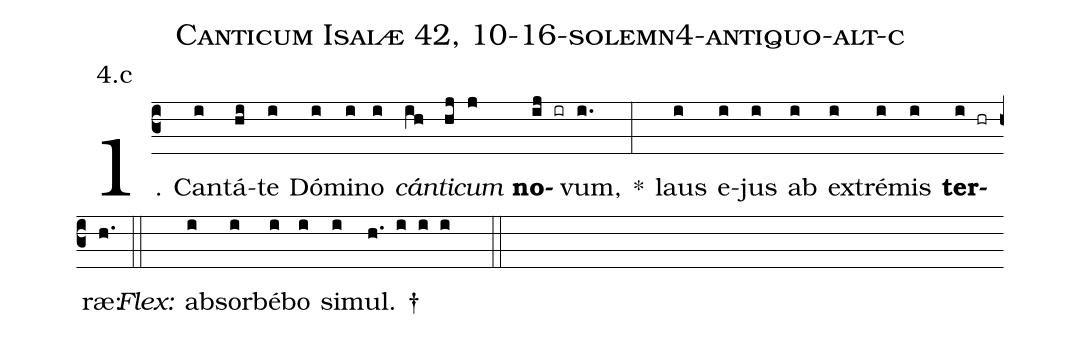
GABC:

name: Canticum Isaiæ 42, 10-16-solemn4-antiquo-alt-c;
annotation: 4.c;
%%
(c3)1. Can(i)tá(hi)te(i) Dó(i)mi(i)no(i) <i>cán</i>(ih)<i>ti</i>(hj)<i>cum</i>(j) <b>no</b>(ij ir)vum,(i.) *(:) laus(i) e(i)jus(i) ab(i) ex(i)tré(i)mis(i) <b>ter</b>(i hr)ræ:(h.) (::)
<i>Flex:</i>()  ab(i)sor(i)bé(i)bo(i) si(i)mul. †(h. i i i  ::)
